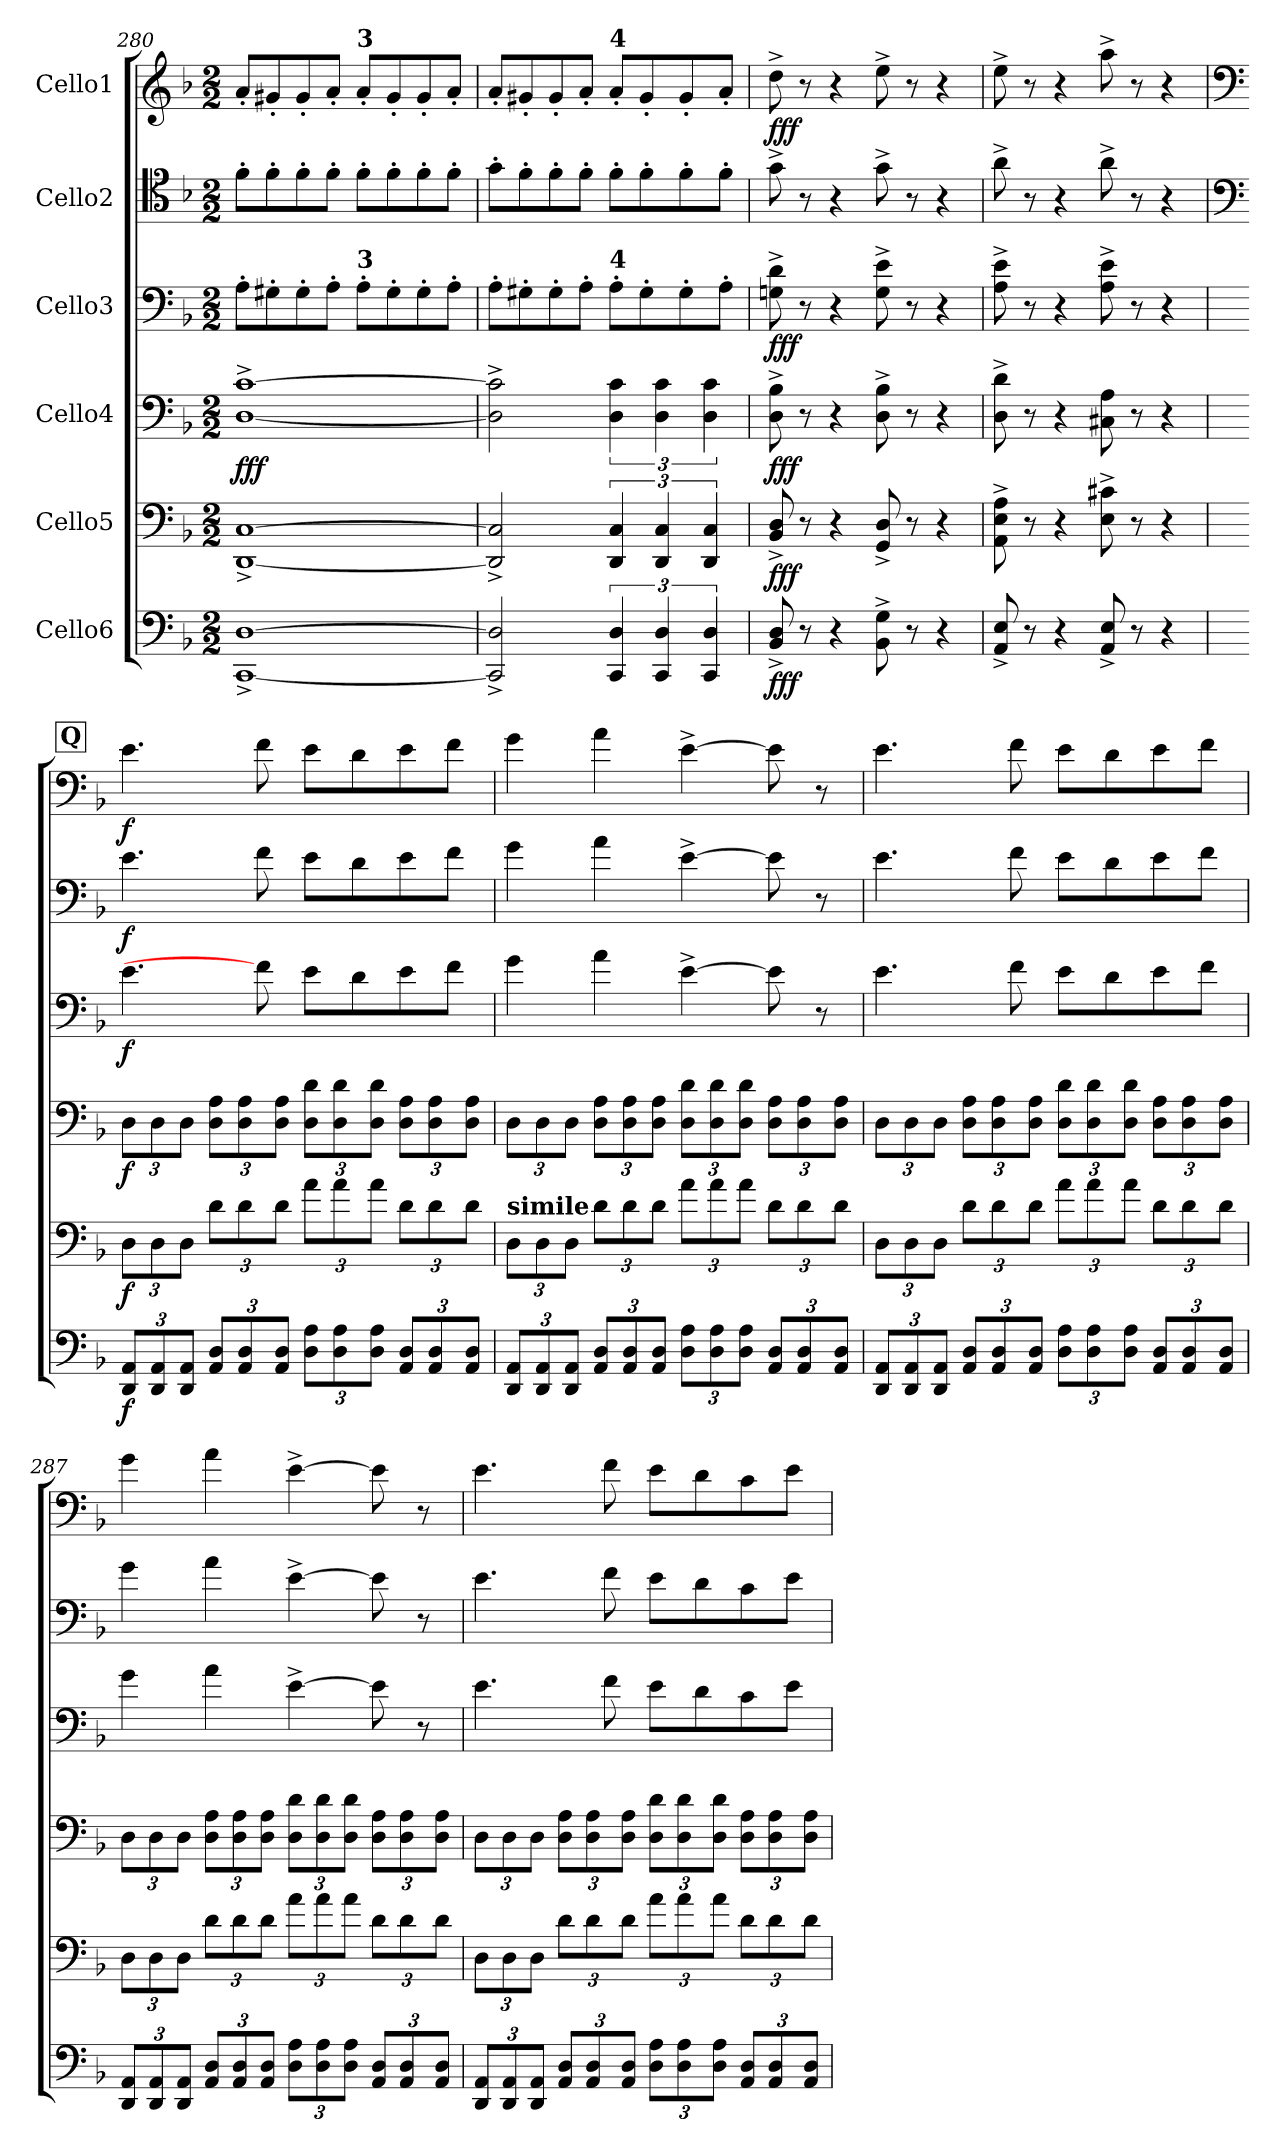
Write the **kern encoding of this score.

**kern	**dynam	**kern	**dynam	**kern	**dynam	**kern	**dynam	**kern	**dynam	**kern	**dynam
*part6	*part6	*part5	*part5	*part4	*part4	*part3	*part3	*part2	*part2	*part1	*part1
*staff6	*staff6	*staff5	*staff5	*staff4	*staff4	*staff3	*staff3	*staff2	*staff2	*staff1	*staff1
*I"Cello6	*	*I"Cello5	*	*I"Cello4	*	*I"Cello3	*	*I"Cello2	*	*I"Cello1	*
*clefF4	*	*clefF4	*	*clefF4	*	*clefF4	*	*clefC4	*	*clefG2	*
*k[b-]	*	*k[b-]	*	*k[b-]	*	*k[b-]	*	*k[b-]	*	*k[b-]	*
*F:	*	*F:	*	*F:	*	*F:	*	*F:	*	*F:	*
*M2/2	*	*M2/2	*	*M2/2	*	*M2/2	*	*M2/2	*	*M2/2	*
=280	=280	=280	=280	=280	=280	=280	=280	=280	=280	=280	=280
!	!	!	!	!	!LO:DY:b	!	!	!	!	!	!
[1CC^ [1D^	.	[1DD^ [1C^	.	[1D^ [1c^	fff	8A'\L	.	8f'\L	.	8a'/L	.
.	.	.	.	.	.	8G#X'\	.	8f'\	.	8g#X'/	.
.	.	.	.	.	.	8G#'\	.	8f'\	.	8g#'/	.
.	.	.	.	.	.	8A'\J	.	8f'\J	.	8a'/J	.
!	!	!	!	!	!	!	!	!	!	!LO:TX:a:B:t=3	!
!	!	!	!	!	!	!LO:TX:a:B:t=3	!	!	!	!	!
.	.	.	.	.	.	8A'\L	.	8f'\L	.	8a'/L	.
.	.	.	.	.	.	8G#'\	.	8f'\	.	8g#'/	.
.	.	.	.	.	.	8G#'\	.	8f'\	.	8g#'/	.
.	.	.	.	.	.	8A'\J	.	8f'\J	.	8a'/J	.
=281	=281	=281	=281	=281	=281	=281	=281	=281	=281	=281	=281
2CC/]^ 2D/]^	.	2DD/]^ 2C/]^	.	2D\]^ 2c\]^	.	8A'\L	.	8g'\L	.	8a'/L	.
.	.	.	.	.	.	8G#X'\	.	8f'\	.	8g#X'/	.
.	.	.	.	.	.	8G#'\	.	8f'\	.	8g#'/	.
.	.	.	.	.	.	8A'\J	.	8f'\J	.	8a'/J	.
!	!	!	!	!	!	!	!	!	!	!LO:TX:a:B:t=4	!
!	!	!	!	!	!	!LO:TX:a:B:t=4	!	!	!	!	!
6CC/ 6D/	.	6DD/ 6C/	.	6D\ 6c\	.	8A'\L	.	8f'\L	.	8a'/L	.
.	.	.	.	.	.	8G#'\	.	8f'\	.	8g#'/	.
6CC/ 6D/	.	6DD/ 6C/	.	6D\ 6c\	.	.	.	.	.	.	.
.	.	.	.	.	.	8G#'\	.	8f'\	.	8g#'/	.
6CC/ 6D/	.	6DD/ 6C/	.	6D\ 6c\	.	.	.	.	.	.	.
.	.	.	.	.	.	8A'\J	.	8f'\J	.	8a'/J	.
!!LO:PB:g=z
=282	=282	=282	=282	=282	=282	=282	=282	=282	=282	=282	=282
!	!LO:DY:b	!	!LO:DY:b	!	!LO:DY:b	!	!LO:DY:b	!	!	!	!LO:DY:b
8BB-/^ 8D/^	fff	8BB-/^ 8D/^	fff	8D\^ 8B-\^	fff	8Gn\^ 8d\^	fff	8g^\	.	8dd^\	fff
8r	.	8r	.	8r	.	8r	.	8r	.	8r	.
4r	.	4r	.	4r	.	4r	.	4r	.	4r	.
8BB-\^ 8G\^	.	8GG/^ 8D/^	.	8D\^ 8B-\^	.	8G\^ 8e\^	.	8g^\	.	8ee^\	.
8r	.	8r	.	8r	.	8r	.	8r	.	8r	.
4r	.	4r	.	4r	.	4r	.	4r	.	4r	.
=283	=283	=283	=283	=283	=283	=283	=283	=283	=283	=283	=283
8AA/^ 8E/^	.	8AA\^ 8E\^ 8A\^	.	8D\^ 8d\^	.	8A\^ 8e\^	.	8a^\	.	8ee^\	.
8r	.	8r	.	8r	.	8r	.	8r	.	8r	.
4r	.	4r	.	4r	.	4r	.	4r	.	4r	.
8AA/^ 8E/^	.	8E\^ 8c#X\^	.	8C#X\ 8A\	.	8A\^ 8e\^	.	8a^\	.	8aa^\	.
8r	.	8r	.	8r	.	8r	.	8r	.	8r	.
4r	.	4r	.	4r	.	4r	.	4r	.	4r	.
!!LO:REH:place=s1:a:B:fs=15.4267:t=Q
=284	=284	=284	=284	=284	=284	=284	=284	=284	=284	=284	=284
*	*	*	*	*	*	*	*	*clefF4	*	*clefF4	*
*Xbrackettup	*	*Xbrackettup	*	*Xbrackettup	*	*	*	*	*	*	*
!	!LO:DY:b	!	!LO:DY:b	!	!LO:DY:b	!	!LO:DY:b	!	!LO:DY:b	!	!LO:DY:b
12DD/ 12AA/L	f	12D\L	f	12D\L	f	4.e\	f	4.e\	f	4.e\	f
12DD/ 12AA/	.	12D\	.	12D\	.	.	.	.	.	.	.
12DD/ 12AA/J	.	12D\J	.	12D\J	.	.	.	.	.	.	.
12AA/ 12D/L	.	12d\L	.	12D\ 12A\L	.	.	.	.	.	.	.
12AA/ 12D/	.	12d\	.	12D\ 12A\	.	.	.	.	.	.	.
.	.	.	.	.	.	8f\]	.	8f\	.	8f\	.
12AA/ 12D/J	.	12d\J	.	12D\ 12A\J	.	.	.	.	.	.	.
12D\ 12A\L	.	12a\L	.	12D\ 12d\L	.	8e\L	.	8e\L	.	8e\L	.
12D\ 12A\	.	12a\	.	12D\ 12d\	.	.	.	.	.	.	.
.	.	.	.	.	.	8d\	.	8d\	.	8d\	.
12D\ 12A\J	.	12a\J	.	12D\ 12d\J	.	.	.	.	.	.	.
12AA/ 12D/L	.	12d\L	.	12D\ 12A\L	.	8e\	.	8e\	.	8e\	.
12AA/ 12D/	.	12d\	.	12D\ 12A\	.	.	.	.	.	.	.
.	.	.	.	.	.	8f\J	.	8f\J	.	8f\J	.
12AA/ 12D/J	.	12d\J	.	12D\ 12A\J	.	.	.	.	.	.	.
=285	=285	=285	=285	=285	=285	=285	=285	=285	=285	=285	=285
!	!	!LO:TX:a:B:t=simile	!	!	!	!	!	!	!	!	!
12DD/ 12AA/L	.	12D\L	.	12D\L	.	4g\	.	4g\	.	4g\	.
12DD/ 12AA/	.	12D\	.	12D\	.	.	.	.	.	.	.
12DD/ 12AA/J	.	12D\J	.	12D\J	.	.	.	.	.	.	.
12AA/ 12D/L	.	12d\L	.	12D\ 12A\L	.	4a\	.	4a\	.	4a\	.
12AA/ 12D/	.	12d\	.	12D\ 12A\	.	.	.	.	.	.	.
12AA/ 12D/J	.	12d\J	.	12D\ 12A\J	.	.	.	.	.	.	.
12D\ 12A\L	.	12a\L	.	12D\ 12d\L	.	[4e^\	.	[4e^\	.	[4e^\	.
12D\ 12A\	.	12a\	.	12D\ 12d\	.	.	.	.	.	.	.
12D\ 12A\J	.	12a\J	.	12D\ 12d\J	.	.	.	.	.	.	.
12AA/ 12D/L	.	12d\L	.	12D\ 12A\L	.	8e\]	.	8e\]	.	8e\]	.
12AA/ 12D/	.	12d\	.	12D\ 12A\	.	.	.	.	.	.	.
.	.	.	.	.	.	8r	.	8r	.	8r	.
12AA/ 12D/J	.	12d\J	.	12D\ 12A\J	.	.	.	.	.	.	.
!!LO:PB:g=z
=286	=286	=286	=286	=286	=286	=286	=286	=286	=286	=286	=286
12DD/ 12AA/L	.	12D\L	.	12D\L	.	4.e\	.	4.e\	.	4.e\	.
12DD/ 12AA/	.	12D\	.	12D\	.	.	.	.	.	.	.
12DD/ 12AA/J	.	12D\J	.	12D\J	.	.	.	.	.	.	.
12AA/ 12D/L	.	12d\L	.	12D\ 12A\L	.	.	.	.	.	.	.
12AA/ 12D/	.	12d\	.	12D\ 12A\	.	.	.	.	.	.	.
.	.	.	.	.	.	8f\	.	8f\	.	8f\	.
12AA/ 12D/J	.	12d\J	.	12D\ 12A\J	.	.	.	.	.	.	.
12D\ 12A\L	.	12a\L	.	12D\ 12d\L	.	8e\L	.	8e\L	.	8e\L	.
12D\ 12A\	.	12a\	.	12D\ 12d\	.	.	.	.	.	.	.
.	.	.	.	.	.	8d\	.	8d\	.	8d\	.
12D\ 12A\J	.	12a\J	.	12D\ 12d\J	.	.	.	.	.	.	.
12AA/ 12D/L	.	12d\L	.	12D\ 12A\L	.	8e\	.	8e\	.	8e\	.
12AA/ 12D/	.	12d\	.	12D\ 12A\	.	.	.	.	.	.	.
.	.	.	.	.	.	8f\J	.	8f\J	.	8f\J	.
12AA/ 12D/J	.	12d\J	.	12D\ 12A\J	.	.	.	.	.	.	.
=287	=287	=287	=287	=287	=287	=287	=287	=287	=287	=287	=287
12DD/ 12AA/L	.	12D\L	.	12D\L	.	4g\	.	4g\	.	4g\	.
12DD/ 12AA/	.	12D\	.	12D\	.	.	.	.	.	.	.
12DD/ 12AA/J	.	12D\J	.	12D\J	.	.	.	.	.	.	.
12AA/ 12D/L	.	12d\L	.	12D\ 12A\L	.	4a\	.	4a\	.	4a\	.
12AA/ 12D/	.	12d\	.	12D\ 12A\	.	.	.	.	.	.	.
12AA/ 12D/J	.	12d\J	.	12D\ 12A\J	.	.	.	.	.	.	.
12D\ 12A\L	.	12a\L	.	12D\ 12d\L	.	[4e^\	.	[4e^\	.	[4e^\	.
12D\ 12A\	.	12a\	.	12D\ 12d\	.	.	.	.	.	.	.
12D\ 12A\J	.	12a\J	.	12D\ 12d\J	.	.	.	.	.	.	.
12AA/ 12D/L	.	12d\L	.	12D\ 12A\L	.	8e\]	.	8e\]	.	8e\]	.
12AA/ 12D/	.	12d\	.	12D\ 12A\	.	.	.	.	.	.	.
.	.	.	.	.	.	8r	.	8r	.	8r	.
12AA/ 12D/J	.	12d\J	.	12D\ 12A\J	.	.	.	.	.	.	.
=288	=288	=288	=288	=288	=288	=288	=288	=288	=288	=288	=288
12DD/ 12AA/L	.	12D\L	.	12D\L	.	4.e\	.	4.e\	.	4.e\	.
12DD/ 12AA/	.	12D\	.	12D\	.	.	.	.	.	.	.
12DD/ 12AA/J	.	12D\J	.	12D\J	.	.	.	.	.	.	.
12AA/ 12D/L	.	12d\L	.	12D\ 12A\L	.	.	.	.	.	.	.
12AA/ 12D/	.	12d\	.	12D\ 12A\	.	.	.	.	.	.	.
.	.	.	.	.	.	8f\	.	8f\	.	8f\	.
12AA/ 12D/J	.	12d\J	.	12D\ 12A\J	.	.	.	.	.	.	.
12D\ 12A\L	.	12a\L	.	12D\ 12d\L	.	8e\L	.	8e\L	.	8e\L	.
12D\ 12A\	.	12a\	.	12D\ 12d\	.	.	.	.	.	.	.
.	.	.	.	.	.	8d\	.	8d\	.	8d\	.
12D\ 12A\J	.	12a\J	.	12D\ 12d\J	.	.	.	.	.	.	.
12AA/ 12D/L	.	12d\L	.	12D\ 12A\L	.	8c\	.	8c\	.	8c\	.
12AA/ 12D/	.	12d\	.	12D\ 12A\	.	.	.	.	.	.	.
.	.	.	.	.	.	8e\J	.	8e\J	.	8e\J	.
12AA/ 12D/J	.	12d\J	.	12D\ 12A\J	.	.	.	.	.	.	.
=	=	=	=	=	=	=	=	=	=	=	=
*-	*-	*-	*-	*-	*-	*-	*-	*-	*-	*-	*-
